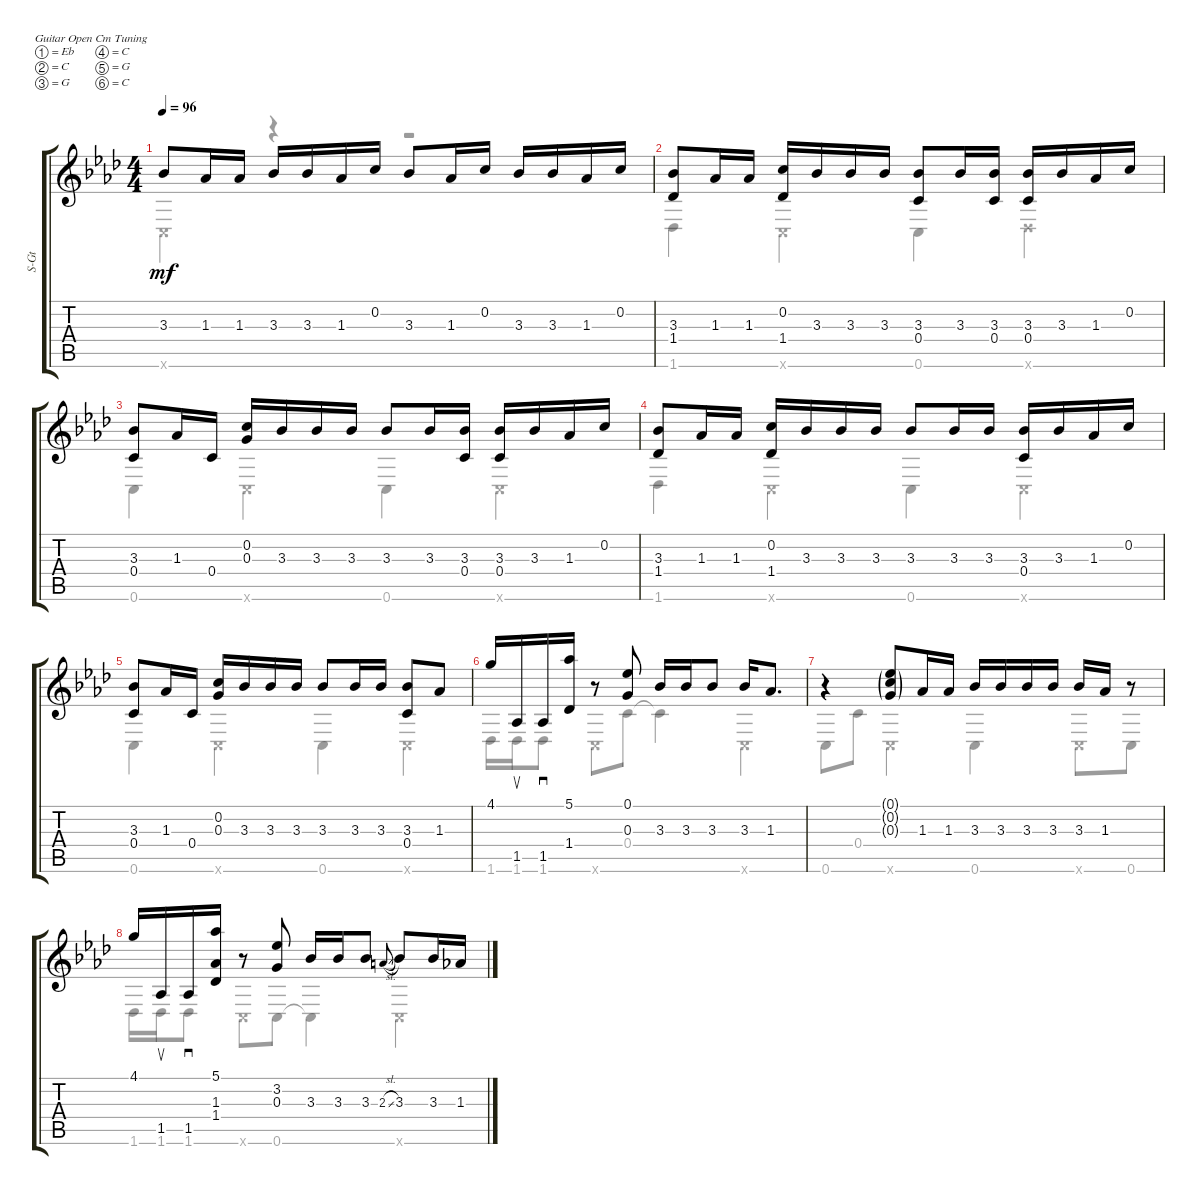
\defaultSystemsLayout 4
\bracketExtendMode groupsimilarinstruments
\otherSystemsTrackNameOrientation horizontal
\track ("Steel Guitar" "S-Gt") {defaultSystemsLayout 2 instrument acousticguitarsteel}
\staff {score tabs}
\tuning (Eb4 C4 G3 C3 G2 C2)
\voice
\ts (4 4)
\tempo 96
\clef g2
\scale
1.07294
\ks ab
3.3.8{dy mf} 1.3.16 1.3.16 3.3.16 3.3.16 1.3.16 0.2.16 3.3.8 1.3.16 0.2.16 3.3.16 3.3.16 1.3.16 0.2.16 |
\scale
0.927059 (1.4 3.3).8 1.3.16 1.3.16 (0.2 1.4).16 3.3.16 3.3.16 3.3.16 (3.3 0.4).8 3.3.16 (3.3 0.4).16 (3.3 0.4).16 3.3.16 1.3.16 0.2.16 |
\scale
1.07294 (0.4 3.3).8 1.3.16 0.4.16 (0.3 0.2).16 3.3.16 3.3.16 3.3.16 3.3.8 3.3.16 (3.3 0.4).16 (3.3 0.4).16 3.3.16 1.3.16 0.2.16 |
\scale
0.927059 (1.4 3.3).8 1.3.16 1.3.16 (1.4 0.2).16 3.3.16 3.3.16 3.3.16 3.3.8 3.3.16 3.3.16 (3.3 0.4).16 3.3.16 1.3.16 0.2.16 |
\scale
1.07294 (0.4 3.3).8 1.3.16 0.4.16 (0.3 0.2).16 3.3.16 3.3.16 3.3.16 3.3.8 3.3.16 3.3.16 (3.3 0.4).8 1.3.8 |
\scale
0.927059 4.1.16 1.5.16{su} 1.5.16{sd} (1.4 5.1).16 r.8 (0.1 0.3).8 3.3.16 3.3.16 3.3.8 3.3.16 1.3.8{d} |
\scale
1.07294 r.4 (0.3{g} 0.2{g} 0.1{g}).8 1.3.16 1.3.16 3.3.16 3.3.16 3.3.16 3.3.16 3.3.16 1.3.16 r.8 |
\scale
0.927059 4.1.16 1.5.16{su} 1.5.16{sd} (1.4 1.3 5.1).16 r.8 (3.2 0.3).8 3.3.16 3.3.16 3.3.8 2.3{sl}.8{gr onbeat legatoorigin} 3.3.8 3.3.16 1.3.16
\voice
\clef g2
\ottava regular
\simile none
\scale
1.07294
\ks ab
0.6{x}.4{dy mf} r.4 r.2 |
\scale
0.927059 1.6.4 0.6{x}.4 0.6.4 1.6{x}.4 |
\scale
1.07294 0.6.4 0.6{x}.4 0.6.4 0.6{x}.4 |
\scale
0.927059 1.6.4 0.6{x}.4 0.6.4 0.6{x}.4 |
\scale
1.07294 0.6.4 0.6{x}.4 0.6.4 0.6{x}.4 |
\scale
0.927059 1.6.16 1.6.16 1.6.8 0.6{x}.8 0.4.8 0.4{t}.4 0.6{x}.4 |
\scale
1.07294 0.6.8 0.4.8 0.6{x}.4 0.6.4 0.6{x}.8 0.6.8 |
\scale
0.927059 1.6.16 1.6.16 1.6.8 0.6{x}.8 0.6.8 0.6{t}.4 0.6{x}.4
